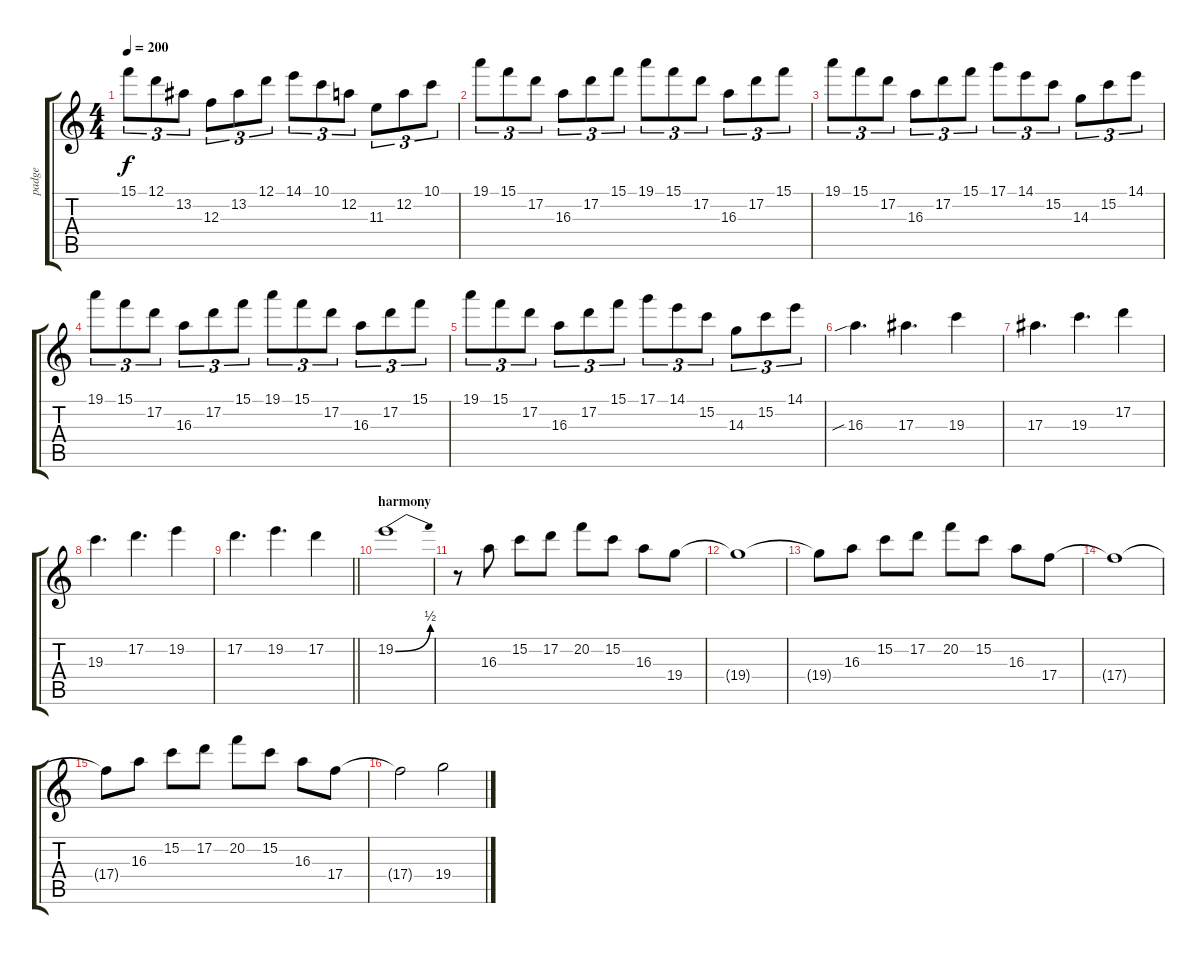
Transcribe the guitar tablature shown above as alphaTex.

\track ("padge" "padge") {instrument distortionguitar}
\staff {score tabs}
\tuning (D4 A3 F3 C3 G2 C2) {hide}
\ts (4 4)
\tempo 200
\clef g2
\ks c
15.1.8{tu (3 2) dy f} 12.1.8{tu (3 2)} 13.2.8{tu (3 2)} 12.3.8{tu (3 2)} 13.2.8{tu (3 2)} 12.1.8{tu (3 2)} 14.1.8{tu (3 2)} 10.1.8{tu (3 2)} 12.2.8{tu (3 2)} 11.3.8{tu (3 2)} 12.2.8{tu (3 2)} 10.1.8{tu (3 2)} |
19.1.8{tu (3 2) balance 14} 15.1.8{tu (3 2)} 17.2.8{tu (3 2)} 16.3.8{tu (3 2)} 17.2.8{tu (3 2)} 15.1.8{tu (3 2)} 19.1.8{tu (3 2)} 15.1.8{tu (3 2)} 17.2.8{tu (3 2)} 16.3.8{tu (3 2)} 17.2.8{tu (3 2)} 15.1.8{tu (3 2)} |
19.1.8{tu (3 2)} 15.1.8{tu (3 2)} 17.2.8{tu (3 2)} 16.3.8{tu (3 2)} 17.2.8{tu (3 2)} 15.1.8{tu (3 2)} 17.1.8{tu (3 2)} 14.1.8{tu (3 2)} 15.2.8{tu (3 2)} 14.3.8{tu (3 2)} 15.2.8{tu (3 2)} 14.1.8{tu (3 2)} |
19.1.8{tu (3 2)} 15.1.8{tu (3 2)} 17.2.8{tu (3 2)} 16.3.8{tu (3 2)} 17.2.8{tu (3 2)} 15.1.8{tu (3 2)} 19.1.8{tu (3 2)} 15.1.8{tu (3 2)} 17.2.8{tu (3 2)} 16.3.8{tu (3 2)} 17.2.8{tu (3 2)} 15.1.8{tu (3 2)} |
19.1.8{tu (3 2)} 15.1.8{tu (3 2)} 17.2.8{tu (3 2)} 16.3.8{tu (3 2)} 17.2.8{tu (3 2)} 15.1.8{tu (3 2)} 17.1.8{tu (3 2)} 14.1.8{tu (3 2)} 15.2.8{tu (3 2)} 14.3.8{tu (3 2)} 15.2.8{tu (3 2)} 14.1.8{tu (3 2)} |
16.3{sib}.4{d} 17.3.4{d} 19.3.4 |
17.3.4{d} 19.3.4{d} 17.2.4 |
19.3.4{d} 17.2.4{d} 19.2.4 |
\barLineRight lightlight
17.2.4{d} 19.2.4{d} 17.2.4 |
\section ("" "harmony")
19.2{be (bend 0 0 60 2)}.1 |
r.8 16.3.8 15.2.8 17.2.8 20.2.8 15.2.8 16.3.8 19.4.8 |
19.4{t}.1 |
19.4{t}.8 16.3.8 15.2.8 17.2.8 20.2.8 15.2.8 16.3.8 17.4.8 |
17.4{t}.1 |
17.4{t}.8 16.3.8 15.2.8 17.2.8 20.2.8 15.2.8 16.3.8 17.4.8 |
17.4{t}.2 19.4.2
